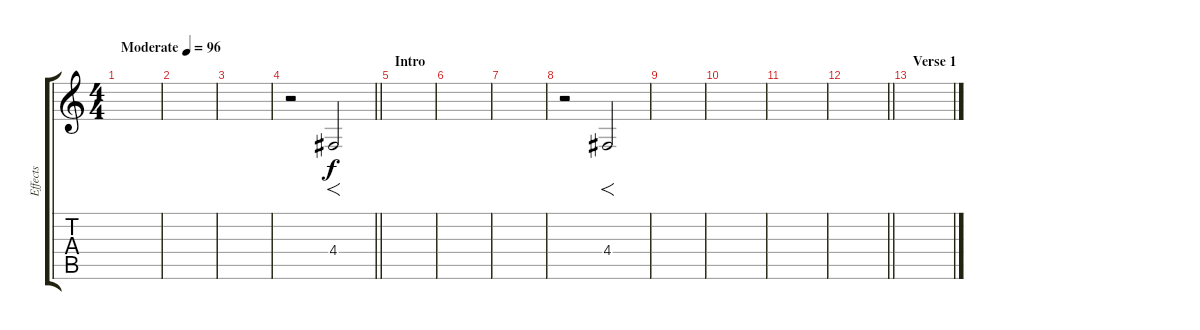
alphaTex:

\track ("Effects" "Effects") {instrument seashore}
\staff {score tabs}
\tuning (E4 B3 G3 D3 A2 E2) {hide}
\ts (4 4)
\tempo (96 "Moderate")
\clef g2
\ks c
|
|
|
\barLineRight lightlight
r.2 4.4.2{f} |
\section ("" "Intro")
|
|
|
r.2 4.4.2{f} |
|
|
|
\barLineRight lightlight
|
\section ("" "Verse 1")
